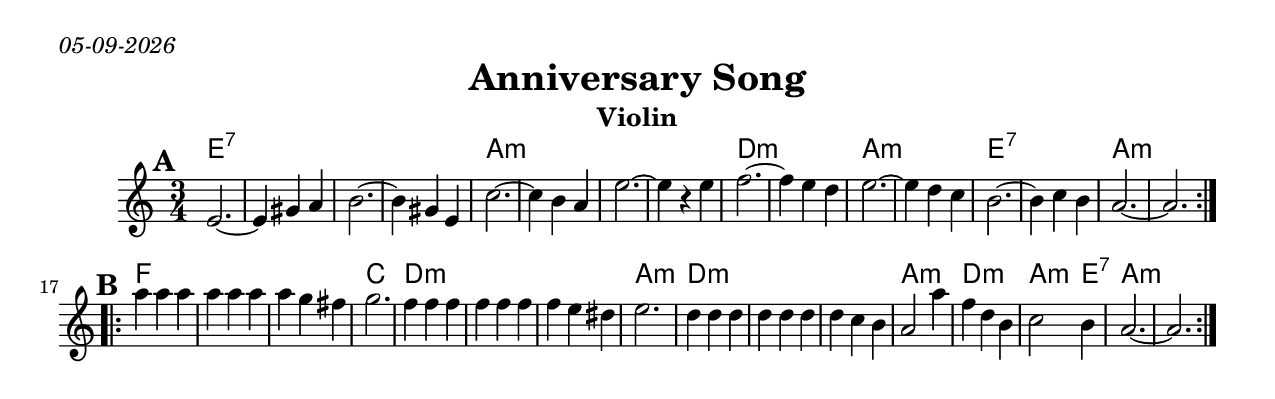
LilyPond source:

\version "2.18.0"
\include "english.ly"
\paper{
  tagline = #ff
  print-all-headers = ##t
  #(set-paper-size "letter")
}
date = #(strftime "%d-%m-%Y" (localtime (current-time)))

\markup{ \italic{ \date }  }

%\markup{ Got something to say? }

global = {
  \clef treble
  \key d \minor
  \time 3/4
  \set Score.markFormatter = #format-mark-box-alphabet
}

%#################################### Melody ########################
%melody =  \transpose c d \relative c' {  %transpose for clarinet
melody =  \relative c' {
  \global
  %\partial 16*3 a16 d f   %lead in notes

  \repeat volta 2{
   \mark \default
   a2.~
   a4 cs d
   e2.~
   e4 cs a
   f'2.~
   f4  e d   % we were
   a'2.~     % wed

   a4 r a
   bf2.~
   bf4 a4 g
   a2.~
   a4 g f
   e2.~
   e4 f e
   d2.~
   d2.
  }
  \break


  \repeat volta 2{
   \mark \default
   d'4 d d
   d4 d d
   d4 c b
   c2.
   bf4 bf bf
   bf bf bf
   bf a gs%?
   a2.
   %% missign a phrase
   g4 g g
   g g g
   g f e
   d2 d'4 %???????????
   bf4 g e
   f2 e4
   d2.~
   d2.
  }


}
%################################# Lyrics #####################
%\addlyrics{ \set stanza = #"1. " }
%################################# Chords #######################
harmonies = \chordmode {
  e2.*4:7
  a2.*4:m
  d2.*2:m
  a2.*2:m
  e2.*2:7
  a2.*2:m
  %B
  f2.*3
  c2.
  d2.*3:m
  a2.:m
  d2.*3:m
  a2.:m
  d2.:m
  a2:m e4:7
  a2.*2:m


}

\score {
  <<
    \new ChordNames {
      \set chordChanges = ##f
      \harmonies
    }
    \new Staff  \transpose d a \melody
  >>
  \header{
    title= "Anniversary Song"
    subtitle=""
    composer= ""
    instrument = "Violin"
    arranger= ""
  }
  \layout{indent = 1.0\cm}
  \midi {
    \tempo 4 = 180

    % \midi { }
  }
}
%{
% more verses:
\markup{}
\markup {
  \fill-line {
    \hspace #0.1 % distance from left margin
    \column {
      \line { "1."
	\column {
	  ""
	}
      }
      \hspace #0.2 % vertical distance between verses
      \line { "2."
	\column {
	 ""
	}
      }
    }
    \hspace #0.1  % horiz. distance between columns
    \column {
      \line { "3."
	\column {
	  ""
	}
      }
      \hspace #0.2 % distance between verses
      \line { "4."
	\column {
	 ""
	}
      }
    }
    \hspace #0.1 % distance to right margin
  }
}

%}

%{
Oh, how we danced on the night we were wed
We vowed our true love though a word wasn't said
The world was in bloom, there were stars in the skies
Except for the few that were there in your eyes

Dear, as I held you close in my arms
Angels were singing a hymn to your charms
Two hearts gently beating, murmuring low
"Darling, I love you so"

The night seemed to fade into blossoming dawn
The sun shone anew but the dance lingered on
Could we but recall that sweet moment sublime
We'd find that our love is unaltered by time

Dear, as I held you close in my arms
Angels were singing a hymn to your charms
Two hearts gently beating, murmuring low
"Darling, I love you so"
%}